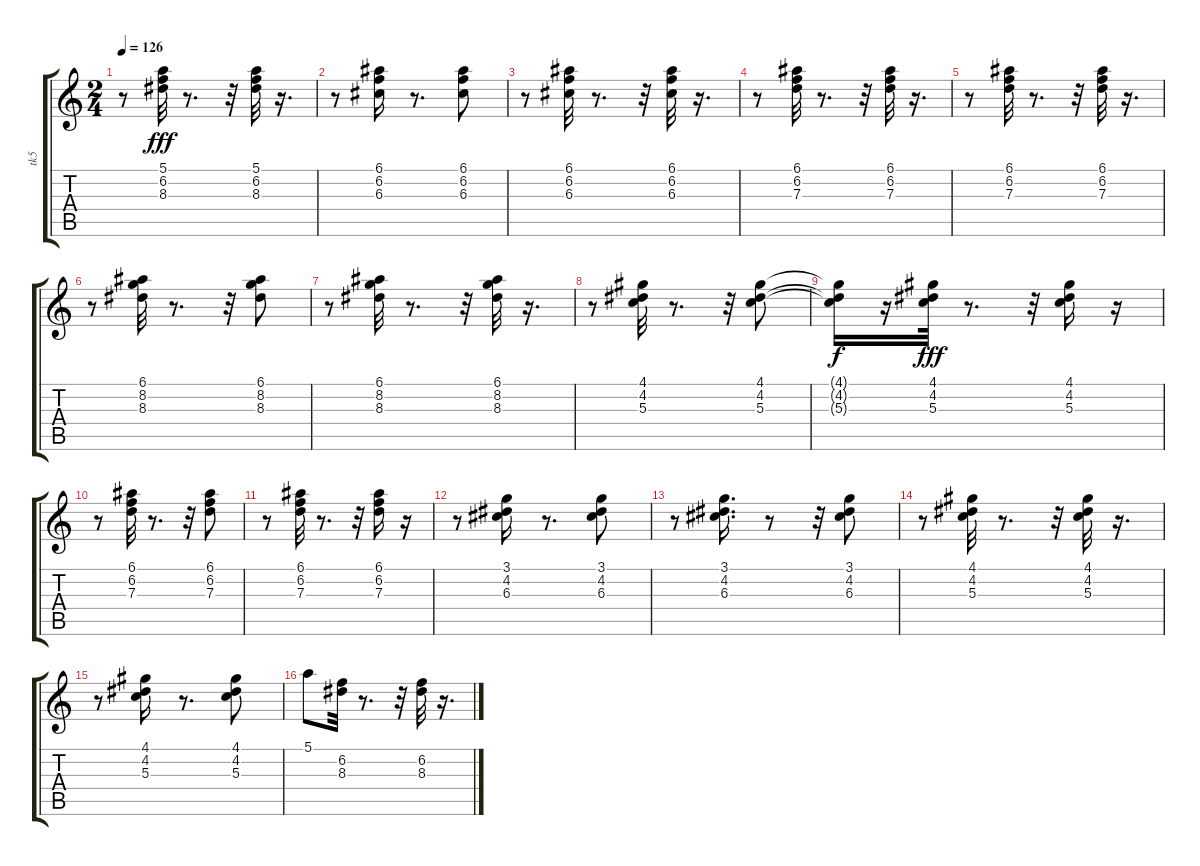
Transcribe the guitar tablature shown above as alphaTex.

\track ("tk5" "tk5") {instrument acousticguitarnylon}
\staff {score tabs}
\tuning (E4 B3 G3 D3 A2 E2) {hide}
\ts (2 4)
\tempo 126
\clef g2
\ks c
r.8{dy fff} (5.1 6.2 8.3).32 r.8{d} r.32 (5.1 6.2 8.3).32 r.16{d} |
r.8 (6.1 6.2 6.3).16 r.8{d} (6.1 6.2 6.3).8 |
r.8 (6.1 6.2 6.3).32 r.8{d} r.32 (6.1 6.2 6.3).32 r.16{d} |
r.8 (6.1 6.2 7.3).32 r.8{d} r.32 (6.1 6.2 7.3).32 r.16{d} |
r.8 (6.1 6.2 7.3).32 r.8{d} r.32 (6.1 6.2 7.3).32 r.16{d} |
r.8 (6.1 8.2 8.3).32 r.8{d} r.32 (6.1 8.2 8.3).8 |
r.8 (6.1 8.2 8.3).32 r.8{d} r.32 (6.1 8.2 8.3).32 r.16{d} |
r.8 (4.1 4.2 5.3).32 r.8{d} r.32 (4.1 4.2 5.3).8 |
(4.1{t} 4.2{t} 5.3{t}).16{dy f} r.16 (4.1 4.2 5.3).32{dy fff} r.8{d} r.32 (4.1 4.2 5.3).16 r.16 |
r.8 (6.1 6.2 7.3).32 r.8{d} r.32 (6.1 6.2 7.3).8 |
r.8 (6.1 6.2 7.3).32 r.8{d} r.32 (6.1 6.2 7.3).16 r.16 |
r.8 (3.1 4.2 6.3).16 r.8{d} (3.1 4.2 6.3).8 |
r.8 (3.1 4.2 6.3).16{d} r.8 r.32 (3.1 4.2 6.3).8 |
r.8 (4.1 4.2 5.3).32 r.8{d} r.32 (4.1 4.2 5.3).32 r.16{d} |
r.8 (4.1 4.2 5.3).16 r.8{d} (4.1 4.2 5.3).8 |
5.1.8 (6.2 8.3).32 r.8{d} r.32 (6.2 8.3).32 r.16{d}
